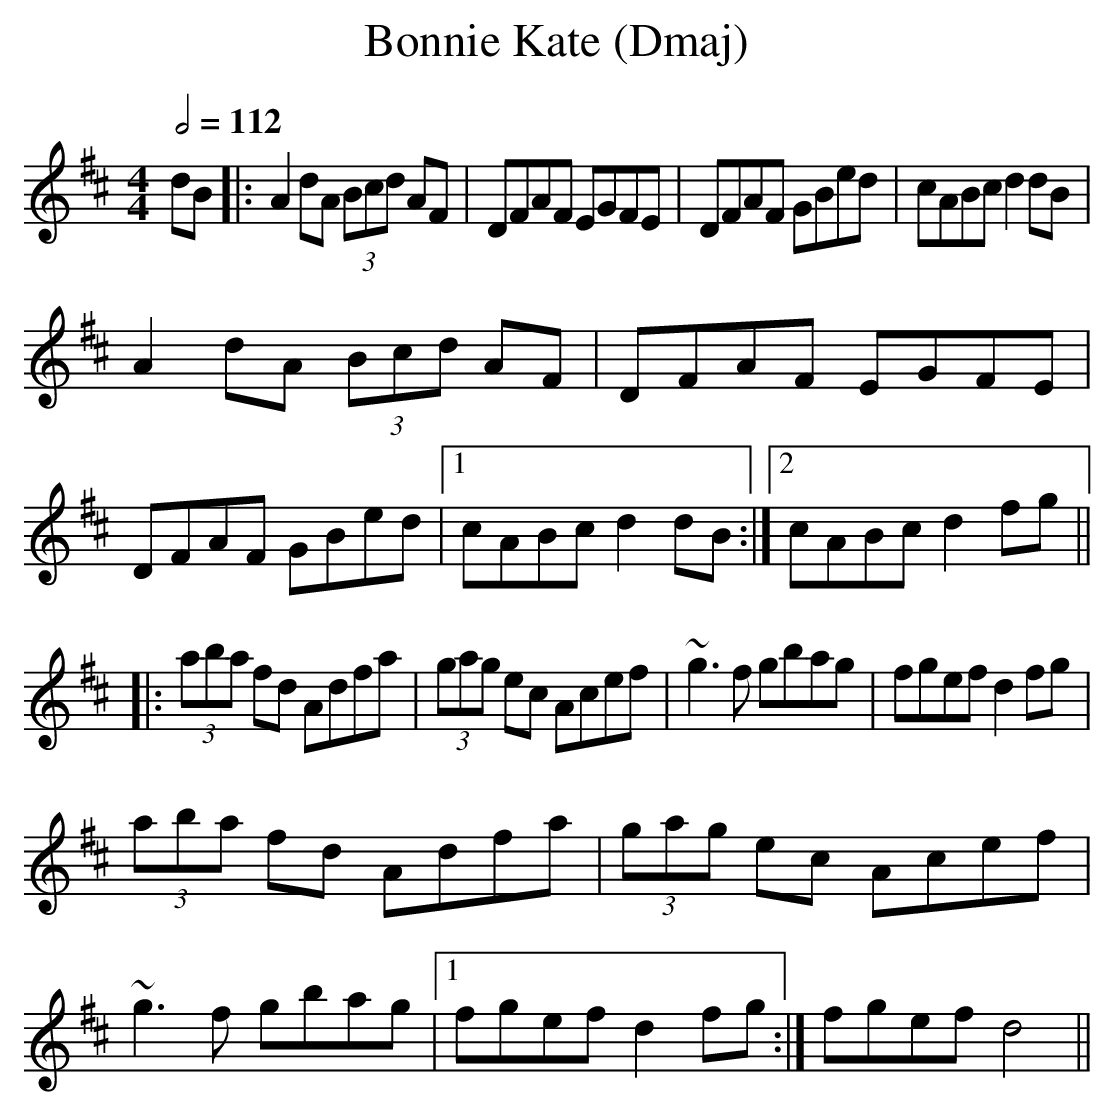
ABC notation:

X:1
T:Bonnie Kate (Dmaj)
Q:1/2=112
M:4/4
L:1/8
K:Dmaj
dB|:A2dA (3Bcd AF|DFAF EGFE|DFAF GBed|cABc d2 dB|
A2dA (3Bcd AF|DFAF EGFE|DFAF GBed|1cABc d2dB:|2cABc d2fg||
|:(3aba fd Adfa|(3gag ec Acef| ~g3f gbag|fgef d2 fg|
(3aba fd Adfa|(3gag ec Acef|~g3f gbag|1fgef d2fg:|fgef d4||
